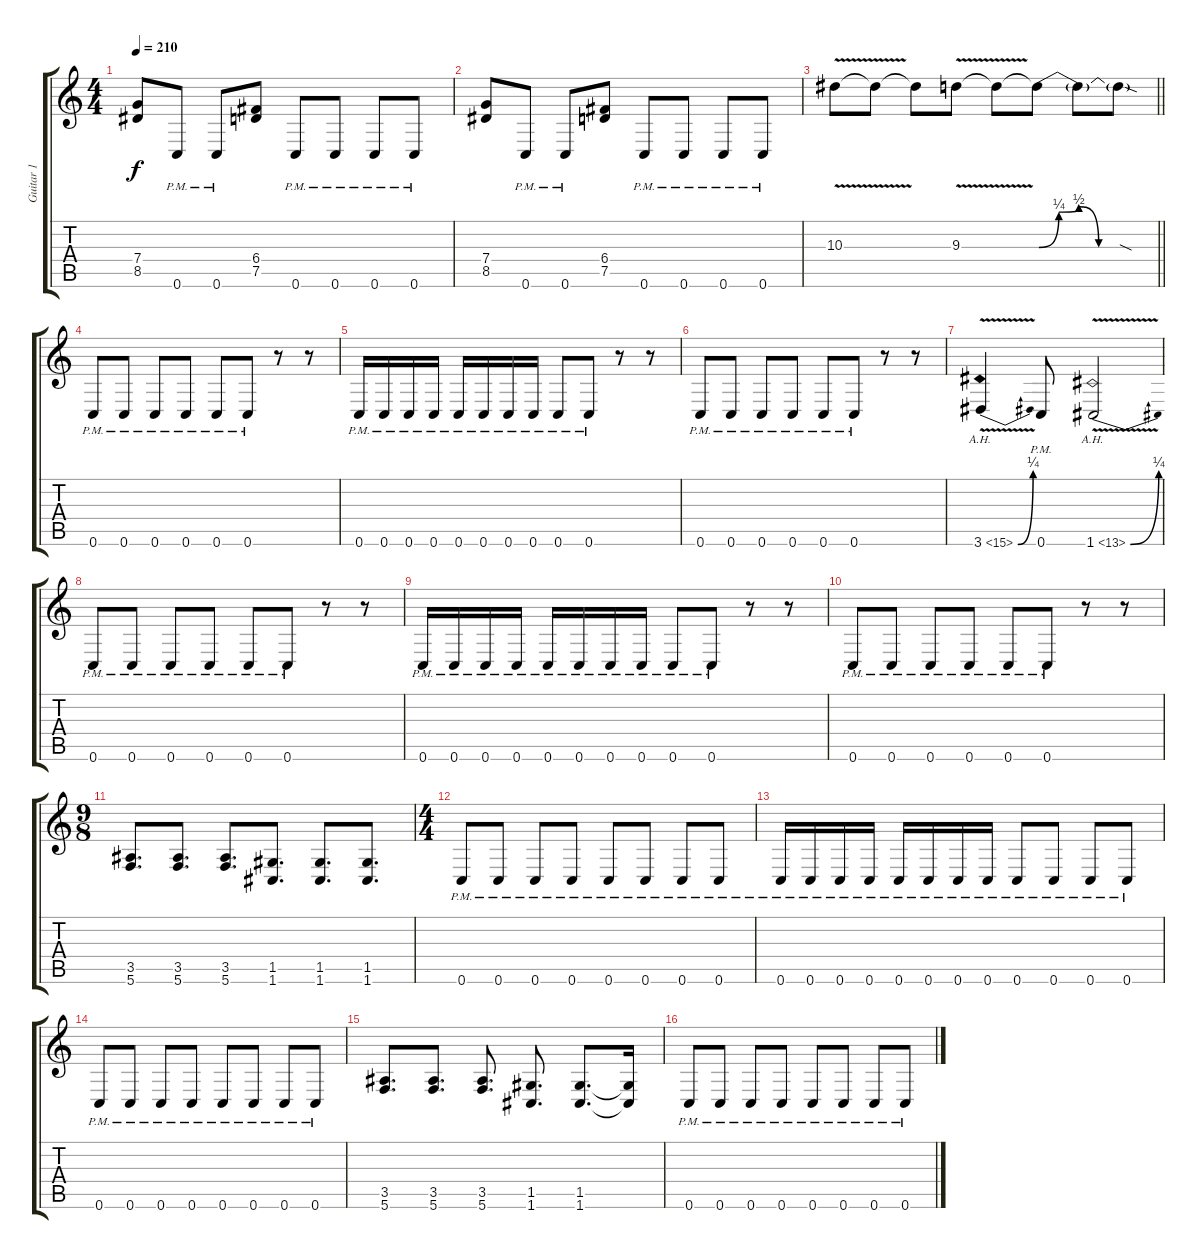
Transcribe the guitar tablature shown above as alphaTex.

\track ("Guitar 1" "Guitar 1") {instrument distortionguitar}
\staff {score tabs}
\tuning (D4 A3 F3 C3 G2 C2) {hide}
\ts (4 4)
\tempo 210
\clef g2
\ks c
(7.4 8.5).8{dy f} 0.6{pm}.8 0.6{pm}.8 (6.4 7.5).8 0.6{pm}.8 0.6{pm}.8 0.6{pm}.8 0.6{pm}.8 |
(7.4 8.5).8 0.6{pm}.8 0.6{pm}.8 (6.4 7.5).8 0.6{pm}.8 0.6{pm}.8 0.6{pm}.8 0.6{pm}.8 |
\barLineRight lightlight
10.3{v}.8 10.3{t}.8 10.3{t}.8 9.3{v}.8 9.3{t}.8 9.3{be (custom 0 0 10 1 20 2 30 0 60 0) t}.8 9.3{t}.8 9.3{sod t}.8 |
0.6{pm}.8 0.6{pm}.8 0.6{pm}.8 0.6{pm}.8 0.6{pm}.8 0.6{pm}.8 r.8 r.8 |
0.6{pm}.16 0.6{pm}.16 0.6{pm}.16 0.6{pm}.16 0.6{pm}.16 0.6{pm}.16 0.6{pm}.16 0.6{pm}.16 0.6{pm}.8 0.6{pm}.8 r.8 r.8 |
0.6{pm}.8 0.6{pm}.8 0.6{pm}.8 0.6{pm}.8 0.6{pm}.8 0.6{pm}.8 r.8 r.8 |
3.6{be (bend 0 0 60 1) ah 12 v}.4 0.6{pm}.8 1.6{be (bend 0 0 60 1) ah 12 v}.2 |
0.6{pm}.8 0.6{pm}.8 0.6{pm}.8 0.6{pm}.8 0.6{pm}.8 0.6{pm}.8 r.8 r.8 |
0.6{pm}.16 0.6{pm}.16 0.6{pm}.16 0.6{pm}.16 0.6{pm}.16 0.6{pm}.16 0.6{pm}.16 0.6{pm}.16 0.6{pm}.8 0.6{pm}.8 r.8 r.8 |
0.6{pm}.8 0.6{pm}.8 0.6{pm}.8 0.6{pm}.8 0.6{pm}.8 0.6{pm}.8 r.8 r.8 |
\ts (9 8)
(3.5 5.6).8{d} (3.5 5.6).8{d} (3.5 5.6).8{d} (1.5 1.6).8{d} (1.5 1.6).8{d} (1.5 1.6).8{d} |
\ts (4 4)
0.6{pm}.8 0.6{pm}.8 0.6{pm}.8 0.6{pm}.8 0.6{pm}.8 0.6{pm}.8 0.6{pm}.8 0.6{pm}.8 |
0.6{pm}.16 0.6{pm}.16 0.6{pm}.16 0.6{pm}.16 0.6{pm}.16 0.6{pm}.16 0.6{pm}.16 0.6{pm}.16 0.6{pm}.8 0.6{pm}.8 0.6{pm}.8 0.6{pm}.8 |
0.6{pm}.8 0.6{pm}.8 0.6{pm}.8 0.6{pm}.8 0.6{pm}.8 0.6{pm}.8 0.6{pm}.8 0.6{pm}.8 |
(3.5 5.6).8{d} (3.5 5.6).8{d} (3.5 5.6).8{d} (1.5 1.6).8{d} (1.5 1.6).8{d} (1.5{t} 1.6{t}).16 |
0.6{pm}.8 0.6{pm}.8 0.6{pm}.8 0.6{pm}.8 0.6{pm}.8 0.6{pm}.8 0.6{pm}.8 0.6{pm}.8
